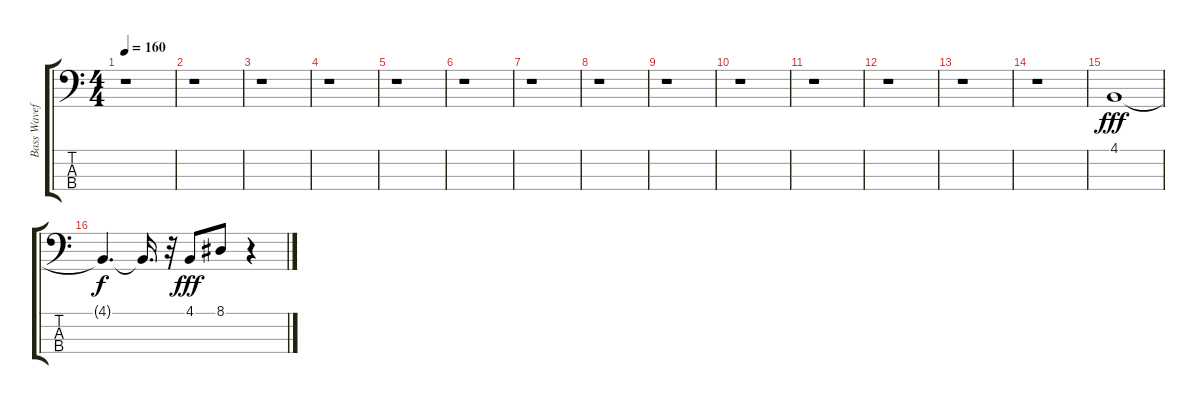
\track ("Bass Waveform" "Bass Wavef") {instrument lead1square}
\staff {score tabs}
\tuning (G2 D2 A1 E1) {hide}
\ts (4 4)
\tempo 160
\clef f4
\ks c
r.1{dy f} |
r.1 |
r.1 |
r.1 |
r.1 |
r.1 |
r.1 |
r.1 |
r.1 |
r.1 |
r.1 |
r.1 |
r.1 |
r.1 |
4.1.1{dy fff} |
4.1{t}.4{d dy f} 4.1{t}.16{d} r.32 4.1.8{dy fff} 8.1.8 r.4
